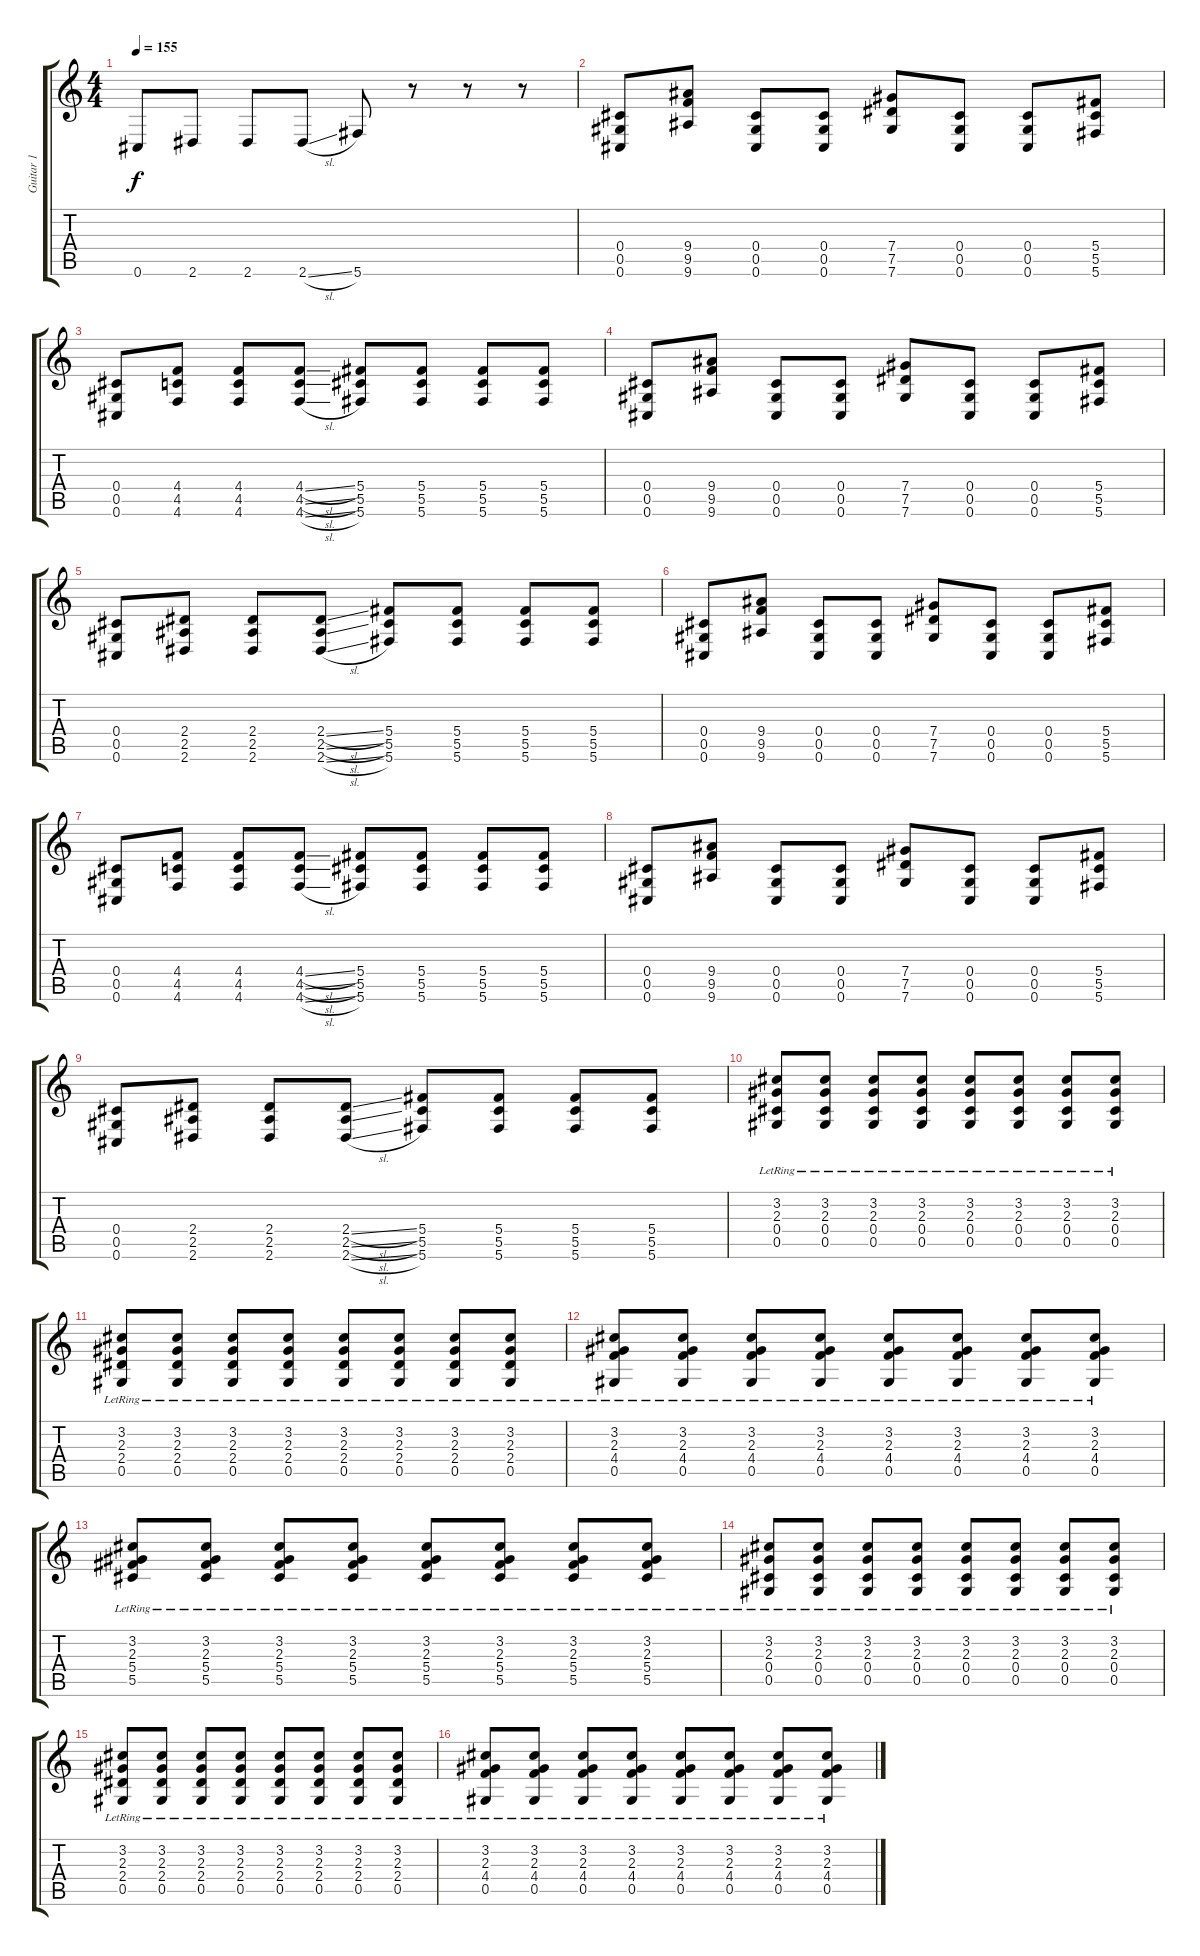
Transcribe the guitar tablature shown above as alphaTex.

\track ("Guitar 1" "Guitar 1") {instrument distortionguitar}
\staff {score tabs}
\tuning (Eb4 Bb3 Gb3 Db3 Ab2 Db2) {hide}
\ts (4 4)
\tempo 155
\clef g2
\ks c
0.6.8{dy f} 2.6.8 2.6.8 2.6{sl}.8 5.6.8 r.8 r.8 r.8 |
(0.4 0.5 0.6).8 (9.4 9.5 9.6).8 (0.4 0.5 0.6).8 (0.4 0.5 0.6).8 (7.4 7.5 7.6).8 (0.4 0.5 0.6).8 (0.4 0.5 0.6).8 (5.4 5.5 5.6).8 |
(0.4 0.5 0.6).8 (4.4 4.5 4.6).8 (4.4 4.5 4.6).8 (4.4{sl} 4.5{sl} 4.6{sl}).8 (5.4 5.5 5.6).8 (5.4 5.5 5.6).8 (5.4 5.5 5.6).8 (5.4 5.5 5.6).8 |
(0.4 0.5 0.6).8 (9.4 9.5 9.6).8 (0.4 0.5 0.6).8 (0.4 0.5 0.6).8 (7.4 7.5 7.6).8 (0.4 0.5 0.6).8 (0.4 0.5 0.6).8 (5.4 5.5 5.6).8 |
(0.4 0.5 0.6).8 (2.4 2.5 2.6).8 (2.4 2.5 2.6).8 (2.4{sl} 2.5{sl} 2.6{sl}).8 (5.4 5.5 5.6).8 (5.4 5.5 5.6).8 (5.4 5.5 5.6).8 (5.4 5.5 5.6).8 |
(0.4 0.5 0.6).8 (9.4 9.5 9.6).8 (0.4 0.5 0.6).8 (0.4 0.5 0.6).8 (7.4 7.5 7.6).8 (0.4 0.5 0.6).8 (0.4 0.5 0.6).8 (5.4 5.5 5.6).8 |
(0.4 0.5 0.6).8 (4.4 4.5 4.6).8 (4.4 4.5 4.6).8 (4.4{sl} 4.5{sl} 4.6{sl}).8 (5.4 5.5 5.6).8 (5.4 5.5 5.6).8 (5.4 5.5 5.6).8 (5.4 5.5 5.6).8 |
(0.4 0.5 0.6).8 (9.4 9.5 9.6).8 (0.4 0.5 0.6).8 (0.4 0.5 0.6).8 (7.4 7.5 7.6).8 (0.4 0.5 0.6).8 (0.4 0.5 0.6).8 (5.4 5.5 5.6).8 |
(0.4 0.5 0.6).8 (2.4 2.5 2.6).8 (2.4 2.5 2.6).8 (2.4{sl} 2.5{sl} 2.6{sl}).8 (5.4 5.5 5.6).8 (5.4 5.5 5.6).8 (5.4 5.5 5.6).8 (5.4 5.5 5.6).8 |
(3.2{lr} 2.3{lr} 0.4{lr} 0.5{lr}).8 (3.2{lr} 2.3{lr} 0.4{lr} 0.5{lr}).8 (3.2{lr} 2.3{lr} 0.4{lr} 0.5{lr}).8 (3.2{lr} 2.3{lr} 0.4{lr} 0.5{lr}).8 (3.2{lr} 2.3{lr} 0.4{lr} 0.5{lr}).8 (3.2{lr} 2.3{lr} 0.4{lr} 0.5{lr}).8 (3.2{lr} 2.3{lr} 0.4{lr} 0.5{lr}).8 (3.2{lr} 2.3{lr} 0.4{lr} 0.5{lr}).8 |
(3.2{lr} 2.3{lr} 2.4{lr} 0.5{lr}).8 (3.2{lr} 2.3{lr} 2.4{lr} 0.5{lr}).8 (3.2{lr} 2.3{lr} 2.4{lr} 0.5{lr}).8 (3.2{lr} 2.3{lr} 2.4{lr} 0.5{lr}).8 (3.2{lr} 2.3{lr} 2.4{lr} 0.5{lr}).8 (3.2{lr} 2.3{lr} 2.4{lr} 0.5{lr}).8 (3.2{lr} 2.3{lr} 2.4{lr} 0.5{lr}).8 (3.2{lr} 2.3{lr} 2.4{lr} 0.5{lr}).8 |
(3.2{lr} 2.3{lr} 4.4{lr} 0.5{lr}).8 (3.2{lr} 2.3{lr} 4.4{lr} 0.5{lr}).8 (3.2{lr} 2.3{lr} 4.4{lr} 0.5{lr}).8 (3.2{lr} 2.3{lr} 4.4{lr} 0.5{lr}).8 (3.2{lr} 2.3{lr} 4.4{lr} 0.5{lr}).8 (3.2{lr} 2.3{lr} 4.4{lr} 0.5{lr}).8 (3.2{lr} 2.3{lr} 4.4{lr} 0.5{lr}).8 (3.2{lr} 2.3{lr} 4.4{lr} 0.5{lr}).8 |
(3.2{lr} 2.3{lr} 5.4{lr} 5.5{lr}).8 (3.2{lr} 2.3{lr} 5.4{lr} 5.5{lr}).8 (3.2{lr} 2.3{lr} 5.4{lr} 5.5{lr}).8 (3.2{lr} 2.3{lr} 5.4{lr} 5.5{lr}).8 (3.2{lr} 2.3{lr} 5.4{lr} 5.5{lr}).8 (3.2{lr} 2.3{lr} 5.4{lr} 5.5{lr}).8 (3.2{lr} 2.3{lr} 5.4{lr} 5.5{lr}).8 (3.2{lr} 2.3{lr} 5.4{lr} 5.5{lr}).8 |
(3.2{lr} 2.3{lr} 0.4{lr} 0.5{lr}).8 (3.2{lr} 2.3{lr} 0.4{lr} 0.5{lr}).8 (3.2{lr} 2.3{lr} 0.4{lr} 0.5{lr}).8 (3.2{lr} 2.3{lr} 0.4{lr} 0.5{lr}).8 (3.2{lr} 2.3{lr} 0.4{lr} 0.5{lr}).8 (3.2{lr} 2.3{lr} 0.4{lr} 0.5{lr}).8 (3.2{lr} 2.3{lr} 0.4{lr} 0.5{lr}).8 (3.2{lr} 2.3{lr} 0.4{lr} 0.5{lr}).8 |
(3.2{lr} 2.3{lr} 2.4{lr} 0.5{lr}).8 (3.2{lr} 2.3{lr} 2.4{lr} 0.5{lr}).8 (3.2{lr} 2.3{lr} 2.4{lr} 0.5{lr}).8 (3.2{lr} 2.3{lr} 2.4{lr} 0.5{lr}).8 (3.2{lr} 2.3{lr} 2.4{lr} 0.5{lr}).8 (3.2{lr} 2.3{lr} 2.4{lr} 0.5{lr}).8 (3.2{lr} 2.3{lr} 2.4{lr} 0.5{lr}).8 (3.2{lr} 2.3{lr} 2.4{lr} 0.5{lr}).8 |
(3.2{lr} 2.3{lr} 4.4{lr} 0.5{lr}).8 (3.2{lr} 2.3{lr} 4.4{lr} 0.5{lr}).8 (3.2{lr} 2.3{lr} 4.4{lr} 0.5{lr}).8 (3.2{lr} 2.3{lr} 4.4{lr} 0.5{lr}).8 (3.2{lr} 2.3{lr} 4.4{lr} 0.5{lr}).8 (3.2{lr} 2.3{lr} 4.4{lr} 0.5{lr}).8 (3.2{lr} 2.3{lr} 4.4{lr} 0.5{lr}).8 (3.2{lr} 2.3{lr} 4.4{lr} 0.5{lr}).8
